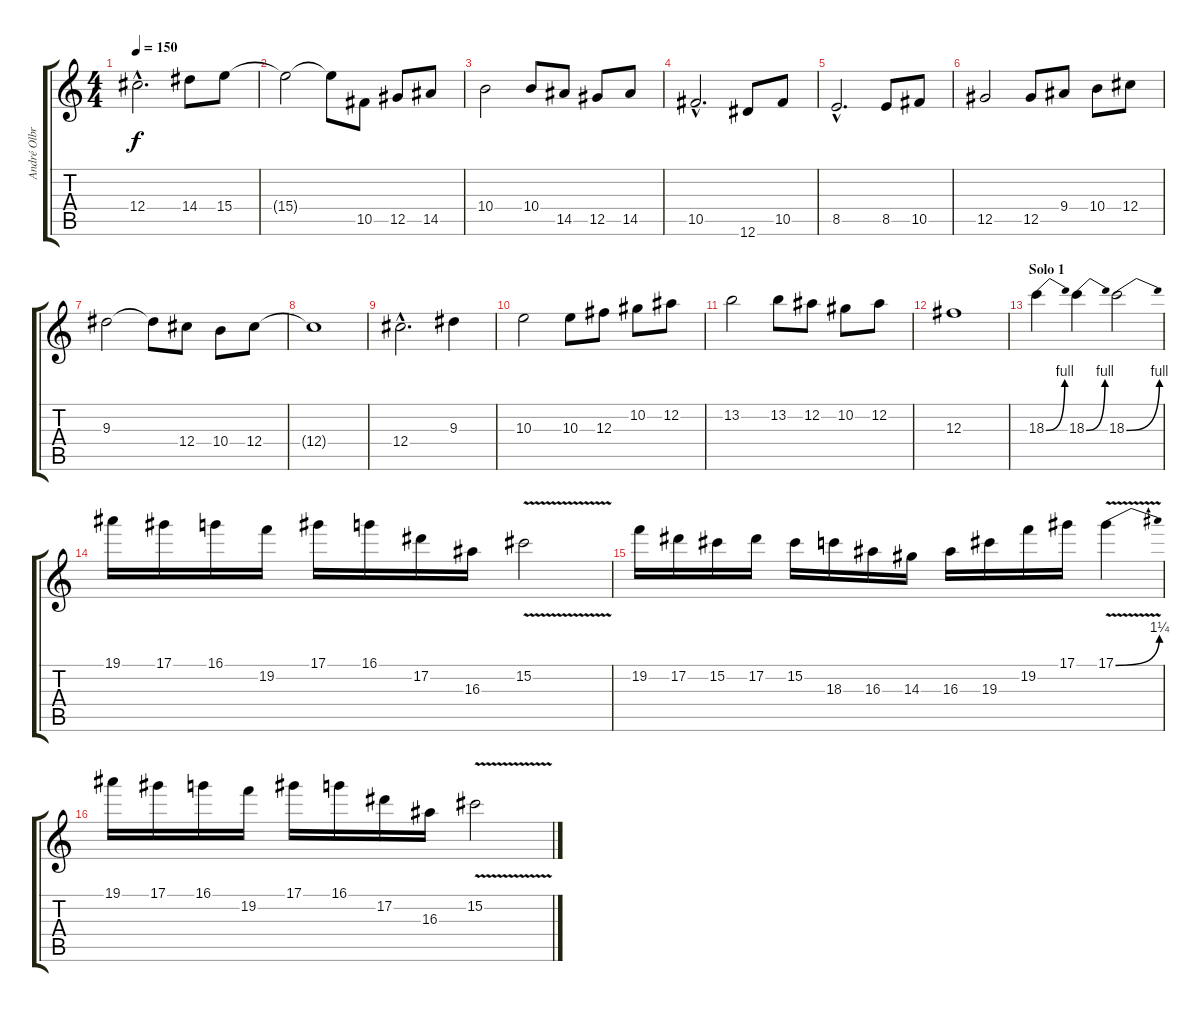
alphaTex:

\track ("André Olbrich" "André Olbr") {instrument distortionguitar}
\staff {score tabs}
\tuning (Eb4 Bb3 Gb3 Db3 Ab2 Eb2) {hide}
\ts (4 4)
\tempo 150
\clef g2
\ks c
12.4{hac}.2{d dy f} 14.4.8 15.4.8 |
15.4{t}.2 15.4{t}.8 10.5.8 12.5.8 14.5.8 |
10.4.2 10.4.8 14.5.8 12.5.8 14.5.8 |
10.5{hac}.2{d} 12.6.8 10.5.8 |
8.5{hac}.2{d} 8.5.8 10.5.8 |
12.5.2 12.5.8 9.4.8 10.4.8 12.4.8 |
9.3.2 9.3{t}.8 12.4.8 10.4.8 12.4.8 |
12.4{t}.1 |
12.4{hac}.2{d} 9.3.4 |
10.3.2 10.3.8 12.3.8 10.2.8 12.2.8 |
13.2.2 13.2.8 12.2.8 10.2.8 12.2.8 |
12.3.1 |
\section ("" "Solo 1")
18.3{be (bend 0 0 60 4)}.4 18.3{be (bend 0 0 60 4)}.4 18.3{be (bend 0 0 60 4)}.2 |
19.1.16 17.1.16 16.1.16 19.2.16 17.1.16 16.1.16 17.2.16 16.3.16 15.2{v}.2 |
19.2.16 17.2.16 15.2.16 17.2.16 15.2.16 18.3.16 16.3.16 14.3.16 16.3.16 19.3.16 19.2.16 17.1.16 17.1{be (bend 0 0 60 5) v}.4 |
19.1.16 17.1.16 16.1.16 19.2.16 17.1.16 16.1.16 17.2.16 16.3.16 15.2{v}.2
